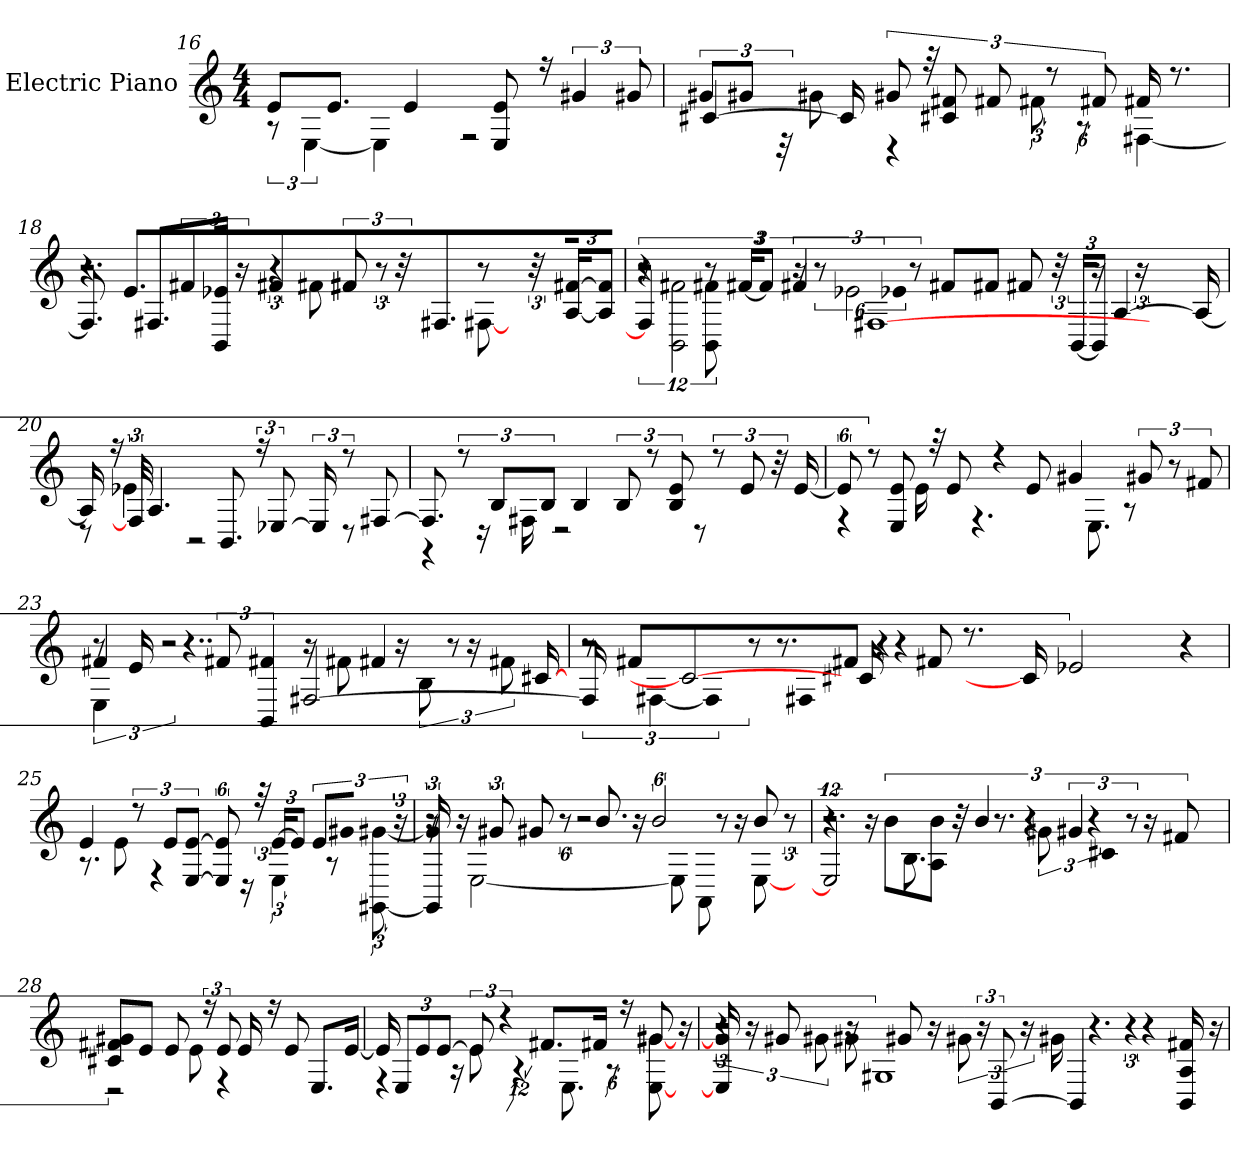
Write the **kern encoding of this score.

**kern
*part1
*staff1
*I"Electric Piano
*I'E.Pno
*clefG2
*M4/4
=16
*^
8e/L	12r
.	[6E
8.e/J	.
.	4E]
4e	.
.	2r
8e 8E	.
16r	.
6g#X	.
12g#X	.
=17	=17
[4c#X	12g#X/L
.	12g#X/J
.	48r
.	8g#X
16c#]	.
12g#X	4r
48r	.
12f#X 12c#X	.
12f#X	.
.	12f#X
12r	.
.	48%5r
12f#X	.
16f#X	[4F#X
8.r	.
=18	=18
*	*^
8.F#]	4r	2.r
8.e/L	.	.
.	8.F#X/L	.
12f#X/J	.	.
.	16BB/ 16e-XJk	.
24r	.	.
4f#X	6r	.
.	8f#X	.
12f#X	.	8f#X
.	12r	.
48r	.	.
8.F#X	.	.
.	[8F#X	8r
.	8.ryy	8.ryy
48r	.	.
[24A/ [24f#XKL	.	.
12A/] 12f#]J	.	.
=19	=19	=19
*	*	*^
4F#]	8r	3r	12%7r
.	8BB 8f#X	.	.
6f#X	16r	.	.
.	2e-X	.	.
.	.	[3%2F#X	.
12r	.	.	.
8f#X/L	.	.	.
.	.	.	12BB 12f#X
8f#X/J	.	.	.
.	.	.	48r
.	.	.	[24f#X/KL
.	.	.	12f#/J]
8f#X	.	.	.
.	48r	.	48%5r
.	[24BB/KL	.	.
16r	12BB/J]	.	.
.	.	.	12e-X
[4A	.	.	.
.	24r	.	.
.	4ryy	4ryy	4ryy
16A_	.	.	.
*	*v	*v	*v
=20	=20
16A]	8r
16r	.
48F#]	4e-X
4.A	.
.	2r
8.BB	.
24r	.
[12E-X	.
24E-]	.
12r	8r
[8F#X	.
.	12ryy
=21	=21
8.F#]	4r
12r	.
.	16r
12B/L	.
.	16F#X
12B/J	.
.	2r
4B	.
12B	.
12r	.
12e 12B	.
.	8r
12r	.
.	8.ryy
12e	.
48r	.
[16e	.
=22	=22
48%5e]	4r
12r	.
12E 12e	.
.	16e
48r	.
12e	.
.	4.r
48%5r	.
8e	.
4g#X	.
.	8.E
12g#X	.
.	8r
12r	.
.	48%5ryy
12f#X	.
=23	=23
*	*^
4f#X	6E	8r
.	.	16e
.	3r	.
.	.	4..r
12f#X	.	.
6f#X 6BB	.	.
[2F#X	16r	.
.	8f#X	.
.	.	4f#X
.	16r	.
.	12B	.
.	12r	.
.	.	16r
.	12f#X	.
.	.	[16c#X
=24	=24	=24
16F#]	12r	2r
8f#X/L	.	.
.	[6F#X	.
2c#_	.	.
.	48%13F#]	.
.	.	8.r
.	48%5r	.
.	3F#X	.
8f#X/J	.	16c#X
.	.	4r
8f#X	.	.
8.r	.	.
.	24r	.
.	2ryy	2ryy
16c#]	.	.
12%5e-X	.	.
.	8ryy	8ryy
48r	.	.
*	*v	*v
=25	=25
4e	8.r
.	8e
12r	.
.	4r
12e/L	.
[12E/ [12eJ	.
48%5E] 48%5e]	.
.	16r
48r	.
[24e/KL	6E
12e/J]	.
12e/L	.
.	8r
8g#X/J	.
.	[12GG#X [12g#X
24r	.
=26	=26
*	*^
24GG#] 24g#]	16r	8r
16r	.	.
.	[2E	.
12g#X	.	.
.	.	8g#X
48%5r	.	.
.	.	2r
8.b	.	.
16r	.	.
12%5b	.	.
.	8E]	.
.	8AA	.
.	.	8r
.	16r	.
.	[8E	8b
12r	.	.
.	24ryy	24ryy
=27	=27	=27
24%7E]	4r	2.r
.	16r	.
12b\L	.	.
.	8.B	.
12A\ 12bJ	.	.
48r	.	.
6b	.	.
.	8.r	.
48%7r	.	.
.	12g#X	.
.	.	6g#X
.	6r	.
12%5c#X	.	.
.	.	12r
.	16r	.
.	24%7ryy	24%7ryy
12f#X	.	.
*	*v	*v
=28	=28
8c#X/ 8g#X 8f#XL	3r
8e/J	.
8e	.
.	12e
24r	.
12e	12%7r
16e	.
16r	.
8e	.
8.E/L	.
[16e/Jk	.
=29	=29
16e]	4r
12E/L	.
12e/	.
[12e/J	.
.	16r
12e]	8e
6r	.
.	48%7r
8.f#X/L	.
.	8.E
16f#X/Jk	.
.	48%5r
16r	.
8g#X	[8E [8g#X
16r	16ryy
=30	=30
*	*^
16E] 16g#]	6r	3r
16r	.	.
8g#X	.	.
.	12g#X	.
16r	8g#X	.
12%7G#X	.	.
.	.	8g#X
.	16r	.
.	12g#X	.
.	.	24r
.	.	[12BB
.	24r	.
.	16g#X	.
.	.	4BB]
.	4.r	.
.	.	6r
24r	.	.
16A 16f#X 16BB	.	.
16r	16ryy	16ryy
*v	*v	*v
=
*-
